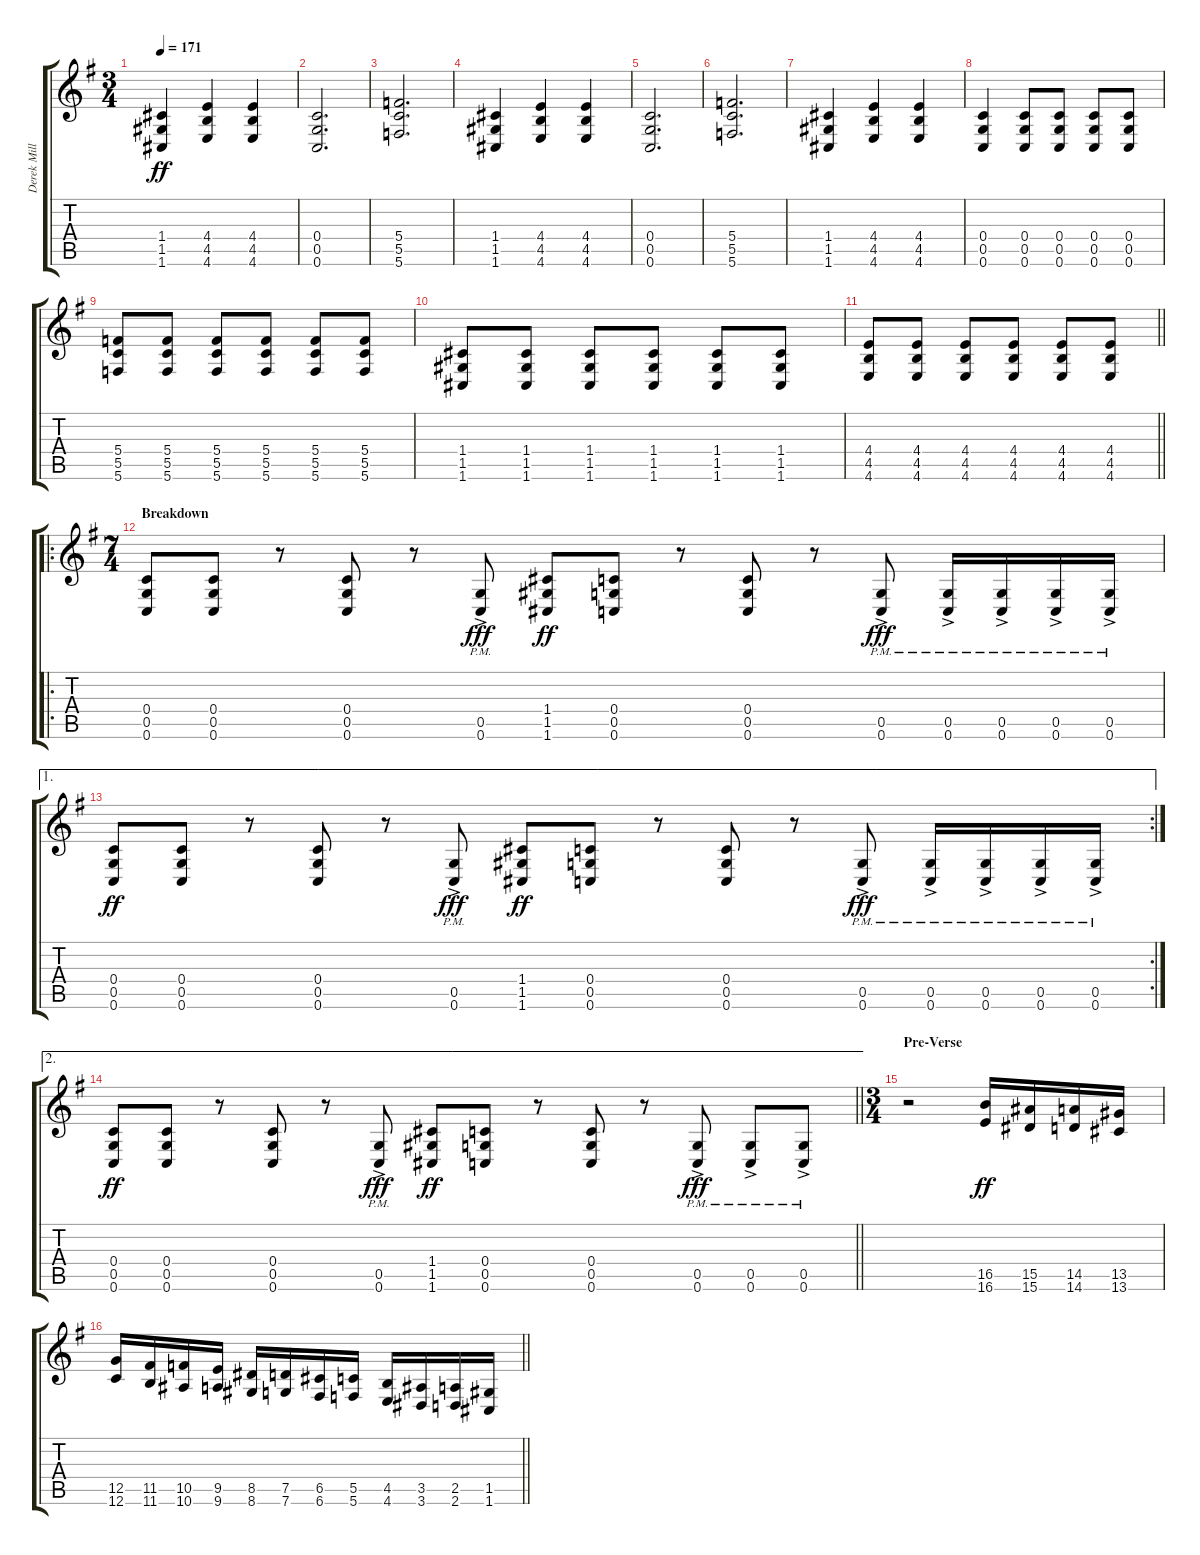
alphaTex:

\track ("Derek Miller - Guitar" "Derek Mill") {instrument distortionguitar}
\staff {score tabs}
\tuning (D4 A3 F3 C3 G2 C2) {hide}
\ts (3 4)
\tempo 171
\clef g2
\ks eminor
(1.4 1.5 1.6).4{dy ff} (4.4 4.5 4.6).4 (4.4 4.5 4.6).4 |
(0.4 0.5 0.6).2{d} |
(5.4 5.5 5.6).2{d} |
(1.4 1.5 1.6).4 (4.4 4.5 4.6).4 (4.4 4.5 4.6).4 |
(0.4 0.5 0.6).2{d} |
(5.4 5.5 5.6).2{d} |
(1.4 1.5 1.6).4 (4.4 4.5 4.6).4 (4.4 4.5 4.6).4 |
(0.4 0.5 0.6).4 (0.4 0.5 0.6).8 (0.4 0.5 0.6).8 (0.4 0.5 0.6).8 (0.4 0.5 0.6).8 |
(5.4 5.5 5.6).8 (5.4 5.5 5.6).8 (5.4 5.5 5.6).8 (5.4 5.5 5.6).8 (5.4 5.5 5.6).8 (5.4 5.5 5.6).8 |
(1.4 1.5 1.6).8 (1.4 1.5 1.6).8 (1.4 1.5 1.6).8 (1.4 1.5 1.6).8 (1.4 1.5 1.6).8 (1.4 1.5 1.6).8 |
\barLineRight lightlight
(4.4 4.5 4.6).8 (4.4 4.5 4.6).8 (4.4 4.5 4.6).8 (4.4 4.5 4.6).8 (4.4 4.5 4.6).8 (4.4 4.5 4.6).8 |
\ro
\ts (7 4)
\section ("" "Breakdown")
(0.4 0.5 0.6).8 (0.4 0.5 0.6).8 r.8 (0.4 0.5 0.6).8 r.8 (0.5{ac pm} 0.6{ac pm}).8{dy fff} (1.4 1.5 1.6).8{dy ff} (0.4 0.5 0.6).8 r.8 (0.4 0.5 0.6).8 r.8 (0.5{ac pm} 0.6{ac pm}).8{dy fff} (0.5{ac pm} 0.6{ac pm}).16 (0.5{ac pm} 0.6{ac pm}).16 (0.5{ac pm} 0.6{ac pm}).16 (0.5{ac pm} 0.6{ac pm}).16 |
\ae 1
\rc 2
(0.4 0.5 0.6).8{dy ff} (0.4 0.5 0.6).8 r.8 (0.4 0.5 0.6).8 r.8 (0.5{ac pm} 0.6{ac pm}).8{dy fff} (1.4 1.5 1.6).8{dy ff} (0.4 0.5 0.6).8 r.8 (0.4 0.5 0.6).8 r.8 (0.5{ac pm} 0.6{ac pm}).8{dy fff} (0.5{ac pm} 0.6{ac pm}).16 (0.5{ac pm} 0.6{ac pm}).16 (0.5{ac pm} 0.6{ac pm}).16 (0.5{ac pm} 0.6{ac pm}).16 |
\ae 2
\barLineRight lightlight
(0.4 0.5 0.6).8{dy ff} (0.4 0.5 0.6).8 r.8 (0.4 0.5 0.6).8 r.8 (0.5{ac pm} 0.6{ac pm}).8{dy fff} (1.4 1.5 1.6).8{dy ff} (0.4 0.5 0.6).8 r.8 (0.4 0.5 0.6).8 r.8 (0.5{ac pm} 0.6{ac pm}).8{dy fff} (0.5{ac pm} 0.6{ac pm}).8 (0.5{ac pm} 0.6{ac pm}).8 |
\ts (3 4)
\section ("" "Pre-Verse")
r.2 (16.5 16.6).16{dy ff instrument guitarfretnoise} (15.5 15.6).16 (14.5 14.6).16 (13.5 13.6).16 |
\barLineRight lightlight
(12.5 12.6).16 (11.5 11.6).16 (10.5 10.6).16 (9.5 9.6).16 (8.5 8.6).16 (7.5 7.6).16 (6.5 6.6).16 (5.5 5.6).16 (4.5 4.6).16 (3.5 3.6).16 (2.5 2.6).16 (1.5 1.6).16
